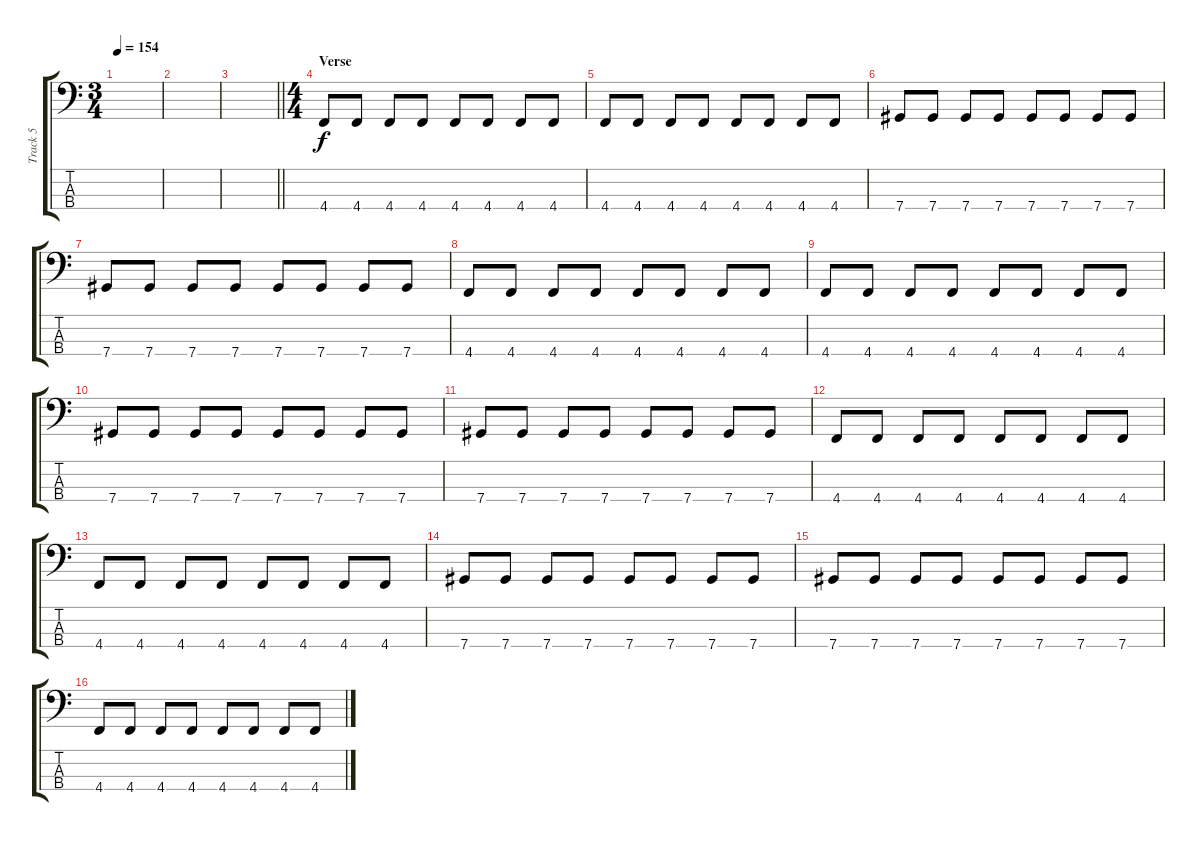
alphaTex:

\track ("Track 5" "Track 5") {instrument electricbasspick}
\staff {score tabs}
\tuning (Gb2 Db2 Ab1 Db1) {hide}
\ts (3 4)
\tempo 154
\clef f4
\ks c
|
|
\barLineRight lightlight
|
\ts (4 4)
\section ("" "Verse")
4.4.8 4.4.8 4.4.8 4.4.8 4.4.8 4.4.8 4.4.8 4.4.8 |
4.4.8 4.4.8 4.4.8 4.4.8 4.4.8 4.4.8 4.4.8 4.4.8 |
7.4.8 7.4.8 7.4.8 7.4.8 7.4.8 7.4.8 7.4.8 7.4.8 |
7.4.8 7.4.8 7.4.8 7.4.8 7.4.8 7.4.8 7.4.8 7.4.8 |
4.4.8 4.4.8 4.4.8 4.4.8 4.4.8 4.4.8 4.4.8 4.4.8 |
4.4.8 4.4.8 4.4.8 4.4.8 4.4.8 4.4.8 4.4.8 4.4.8 |
7.4.8 7.4.8 7.4.8 7.4.8 7.4.8 7.4.8 7.4.8 7.4.8 |
7.4.8 7.4.8 7.4.8 7.4.8 7.4.8 7.4.8 7.4.8 7.4.8 |
4.4.8 4.4.8 4.4.8 4.4.8 4.4.8 4.4.8 4.4.8 4.4.8 |
4.4.8 4.4.8 4.4.8 4.4.8 4.4.8 4.4.8 4.4.8 4.4.8 |
7.4.8 7.4.8 7.4.8 7.4.8 7.4.8 7.4.8 7.4.8 7.4.8 |
7.4.8 7.4.8 7.4.8 7.4.8 7.4.8 7.4.8 7.4.8 7.4.8 |
4.4.8 4.4.8 4.4.8 4.4.8 4.4.8 4.4.8 4.4.8 4.4.8
